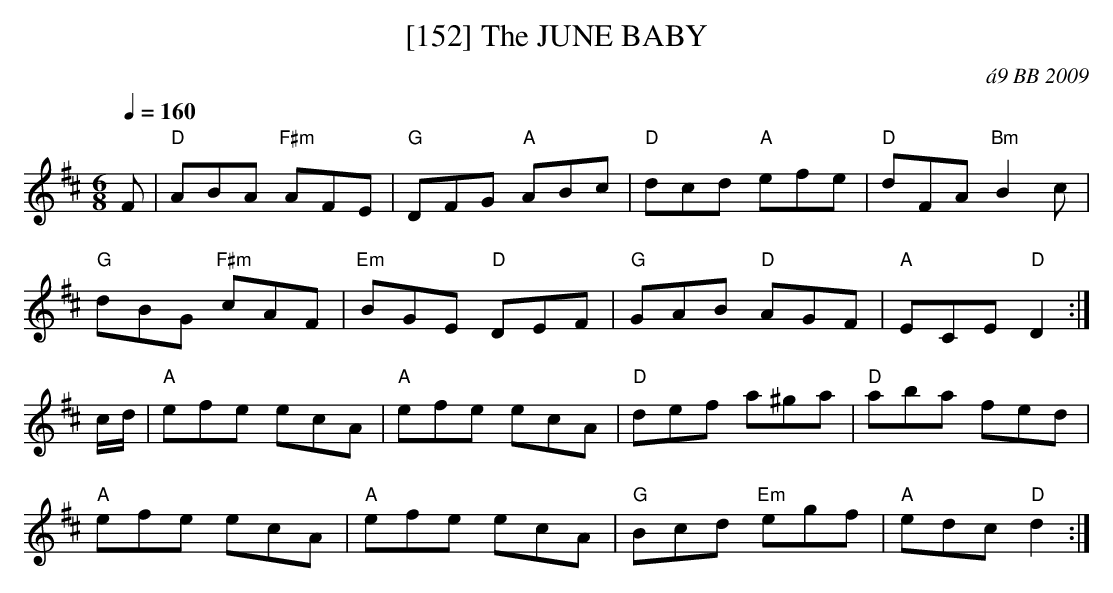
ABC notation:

X:1
T:[152] The JUNE BABY
C:\'a9 BB 2009
M:6/8
Q:1/4=160
K:D
F|"D"ABA "F#m"AFE|"G"DFG "A"ABc|"D"dcd "A"efe|"D"dFA "Bm"B2 c|
"G"dBG "F#m"cAF|"Em"BGE "D"DEF|"G"GAB "D"AGF|"A"ECE "D"D2 :|
c/d/| "A" efe ecA|"A" efe ecA|"D" def a^ga|"D" aba fed|
"A" efe ecA|"A" efe ecA|"G"Bcd "Em"egf|"A" edc "D" d2 :|
